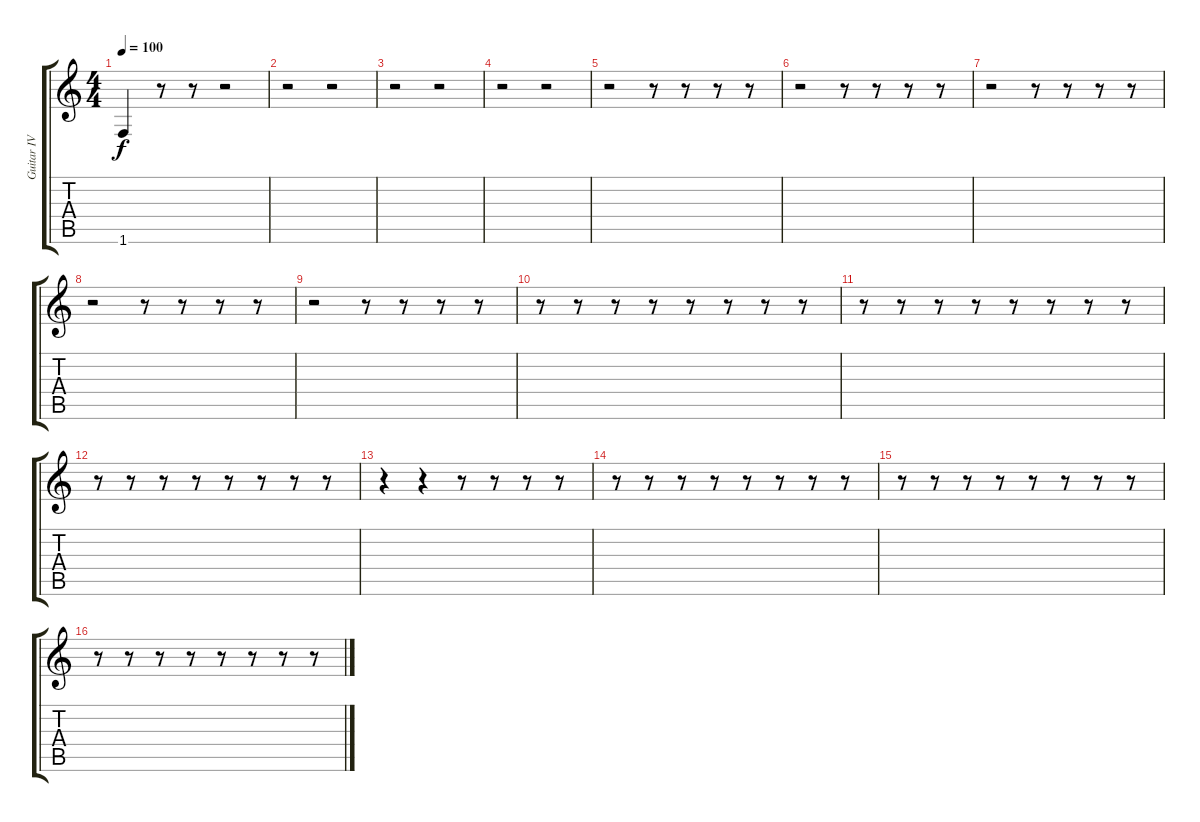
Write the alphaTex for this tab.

\track ("Guitar IV" "Guitar IV") {instrument electricbasspick}
\staff {score tabs}
\tuning (E4 B3 G3 D3 A2 E2) {hide}
\ts (4 4)
\tempo 100
\clef g2
\ks c
1.6{t}.4{dy f} r.8 r.8 r.2 |
r.2 r.2 |
r.2 r.2 |
r.2 r.2 |
r.2 r.8 r.8 r.8 r.8 |
r.2 r.8 r.8 r.8 r.8 |
r.2 r.8 r.8 r.8 r.8 |
r.2 r.8 r.8 r.8 r.8 |
r.2 r.8 r.8 r.8 r.8 |
r.8 r.8 r.8 r.8 r.8 r.8 r.8 r.8 |
r.8 r.8 r.8 r.8 r.8 r.8 r.8 r.8 |
r.8 r.8 r.8 r.8 r.8 r.8 r.8 r.8 |
r.4 r.4 r.8 r.8 r.8 r.8 |
r.8 r.8 r.8 r.8 r.8 r.8 r.8 r.8 |
r.8 r.8 r.8 r.8 r.8 r.8 r.8 r.8 |
r.8 r.8 r.8 r.8 r.8 r.8 r.8 r.8
